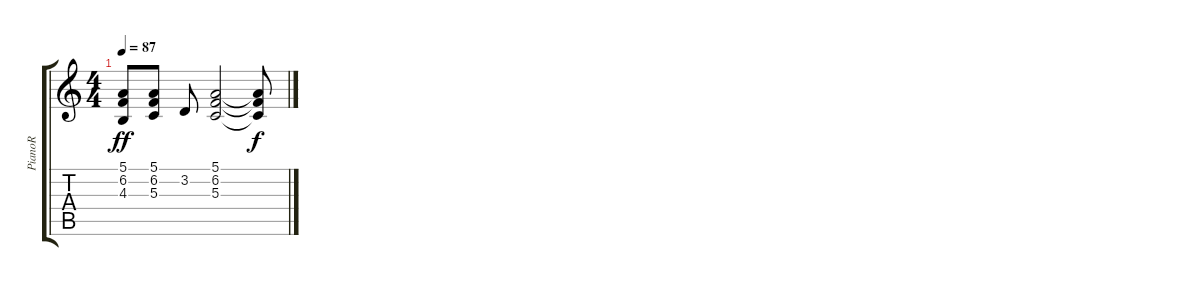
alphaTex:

\track ("PianoR" "PianoR") {instrument acousticgrandpiano}
\staff {score tabs}
\tuning (E4 B3 G3 D3 A2 E2) {hide}
\ts (4 4)
\tempo 87
\clef g2
\ks c
(5.1 6.2 4.3).8{dy ff} (5.1 6.2 5.3).8 3.2.8 (5.1 6.2 5.3).2 (5.1{t} 6.2{t} 5.3{t}).8{dy f}
